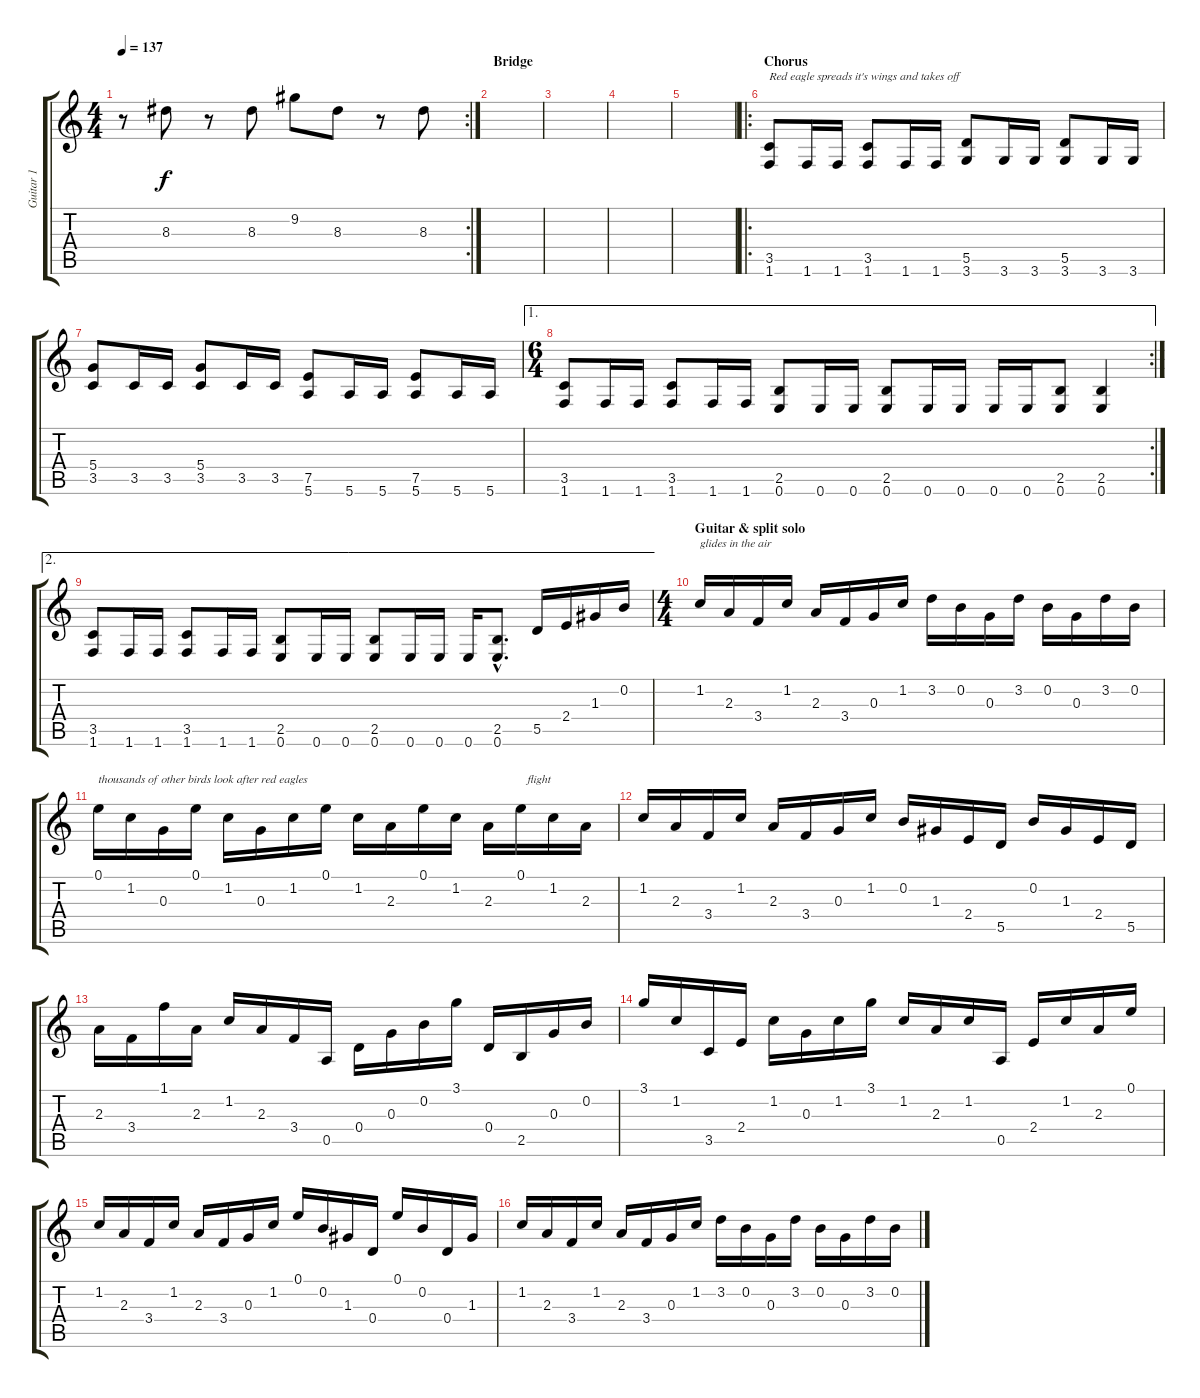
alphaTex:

\track ("Guitar 1" "Guitar 1") {instrument distortionguitar}
\staff {score tabs}
\tuning (E4 B3 G3 D3 A2 E2) {hide}
\rc 2
\ts (4 4)
\tempo 137
\clef g2
\ks c
r.8{dy f} 8.3.8 r.8 8.3.8 9.2.8 8.3.8 r.8 8.3.8 |
\section ("" "Bridge")
|
|
|
|
\ro
\section ("" "Chorus")
(3.5 1.6).8{txt "Red eagle spreads it's wings and takes off"} 1.6.16 1.6.16 (3.5 1.6).8 1.6.16 1.6.16 (5.5 3.6).8 3.6.16 3.6.16 (5.5 3.6).8 3.6.16 3.6.16 |
(5.4 3.5).8 3.5.16 3.5.16 (5.4 3.5).8 3.5.16 3.5.16 (7.5 5.6).8 5.6.16 5.6.16 (7.5 5.6).8 5.6.16 5.6.16 |
\ae 1
\rc 2
\ts (6 4)
(3.5 1.6).8 1.6.16 1.6.16 (3.5 1.6).8 1.6.16 1.6.16 (2.5 0.6).8 0.6.16 0.6.16 (2.5 0.6).8 0.6.16 0.6.16 0.6.16 0.6.16 (2.5 0.6).8 (2.5 0.6).4 |
\ae 2
(3.5 1.6).8 1.6.16 1.6.16 (3.5 1.6).8 1.6.16 1.6.16 (2.5 0.6).8 0.6.16 0.6.16 (2.5 0.6).8 0.6.16 0.6.16 0.6.16 (2.5{hac} 0.6{hac}).8{d} 5.5.16 2.4.16 1.3.16 0.2.16 |
\ts (4 4)
\section ("" "Guitar & split solo")
1.2.16{txt "glides in the air"} 2.3.16 3.4.16 1.2.16 2.3.16 3.4.16 0.3.16 1.2.16 3.2.16 0.2.16 0.3.16 3.2.16 0.2.16 0.3.16 3.2.16 0.2.16 |
0.1.16{txt "thousands of other birds look after red eagles"} 1.2.16 0.3.16 0.1.16 1.2.16 0.3.16 1.2.16 0.1.16 1.2.16 2.3.16 0.1.16 1.2.16 2.3.16 0.1.16{txt "  flight"} 1.2.16 2.3.16 |
1.2.16 2.3.16 3.4.16 1.2.16 2.3.16 3.4.16 0.3.16 1.2.16 0.2.16 1.3.16 2.4.16 5.5.16 0.2.16 1.3.16 2.4.16 5.5.16 |
2.3.16 3.4.16 1.1.16 2.3.16 1.2.16 2.3.16 3.4.16 0.5.16 0.4.16 0.3.16 0.2.16 3.1.16 0.4.16 2.5.16 0.3.16 0.2.16 |
3.1.16 1.2.16 3.5.16 2.4.16 1.2.16 0.3.16 1.2.16 3.1.16 1.2.16 2.3.16 1.2.16 0.5.16 2.4.16 1.2.16 2.3.16 0.1.16 |
1.2.16 2.3.16 3.4.16 1.2.16 2.3.16 3.4.16 0.3.16 1.2.16 0.1.16 0.2.16 1.3.16 0.4.16 0.1.16 0.2.16 0.4.16 1.3.16 |
1.2.16 2.3.16 3.4.16 1.2.16 2.3.16 3.4.16 0.3.16 1.2.16 3.2.16 0.2.16 0.3.16 3.2.16 0.2.16 0.3.16 3.2.16 0.2.16
